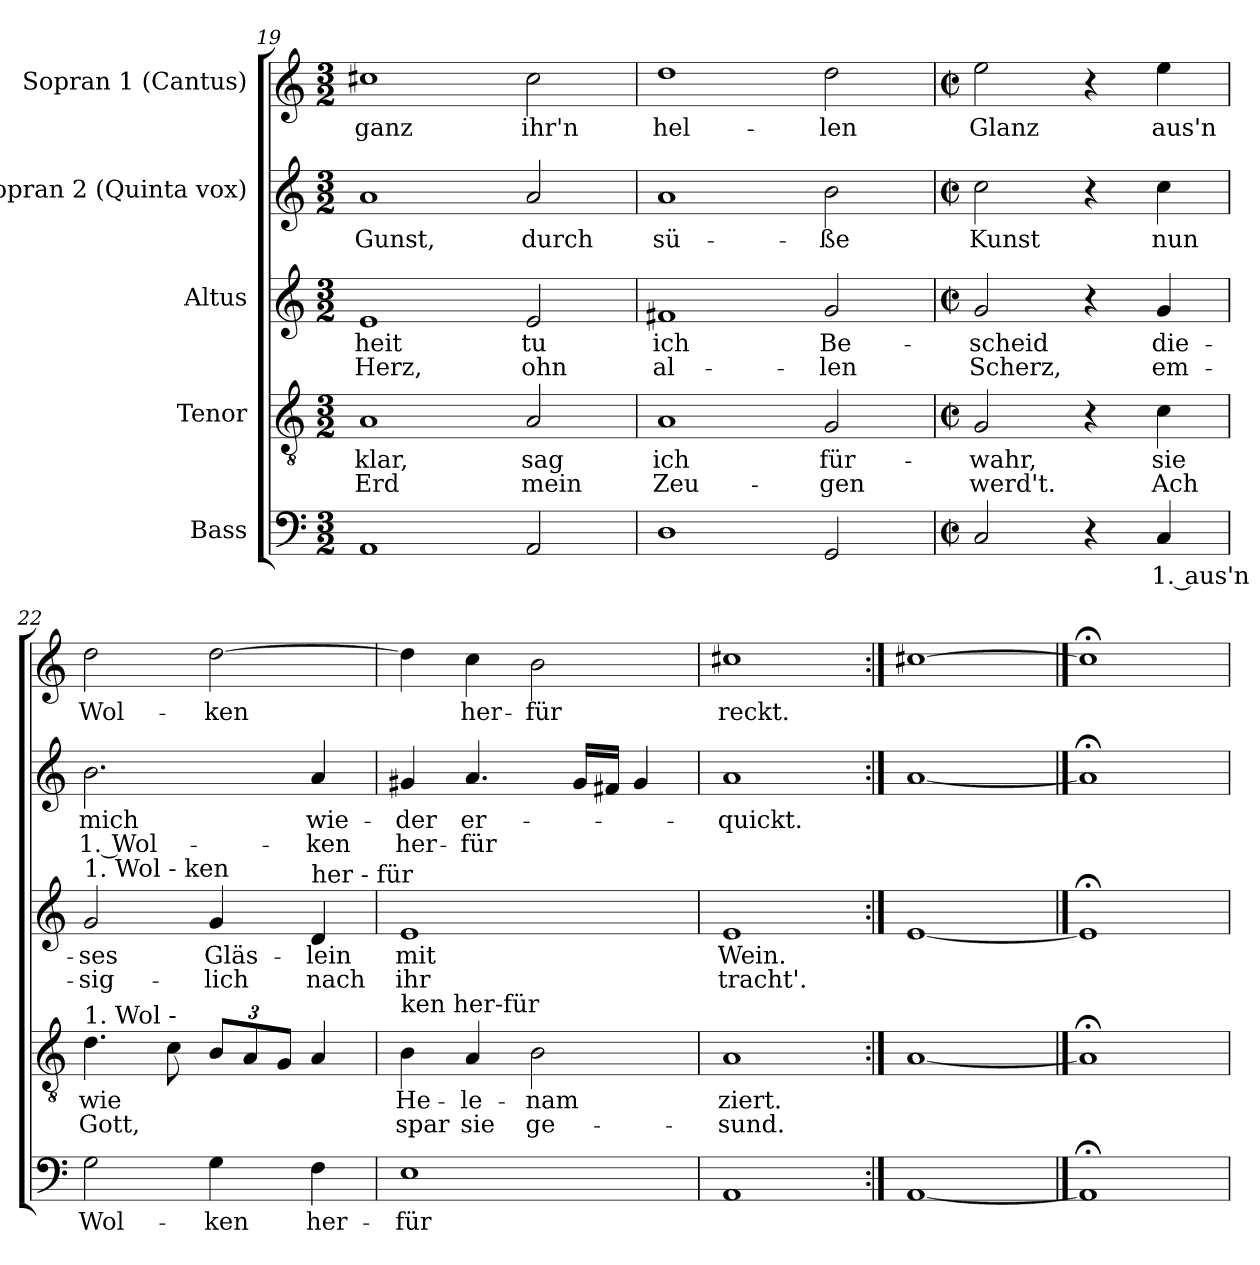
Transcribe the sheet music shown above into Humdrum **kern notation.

**kern	**text	**kern	**text	**text	**kern	**text	**text	**kern	**text	**text	**kern	**text
*part5	*part5	*part4	*part4	*part4	*part3	*part3	*part3	*part2	*part2	*part2	*part1	*part1
*staff5	*staff5	*staff4	*staff4	*staff4	*staff3	*staff3	*staff3	*staff2	*staff2	*staff2	*staff1	*staff1
*I"Bass	*	*I"Tenor	*	*	*I"Altus	*	*	*I"Sopran 2 (Quinta vox)	*	*	*I"Sopran 1 (Cantus)	*
*clefF4	*	*clefGv2	*	*	*clefG2	*	*	*clefG2	*	*	*clefG2	*
*k[]	*	*k[]	*	*	*k[]	*	*	*k[]	*	*	*k[]	*
*M3/2	*	*M3/2	*	*	*M3/2	*	*	*M3/2	*	*	*M3/2	*
=19	=19	=19	=19	=19	=19	=19	=19	=19	=19	=19	=19	=19
1AA	.	1A	klar,	Erd	1e	-heit	Herz,	1a	Gunst,	.	1cc#X	ganz
2AA/	.	2A/	sag	mein	2e/	tu	ohn	2a/	durch	.	2cc#\	ihr'n
=20	=20	=20	=20	=20	=20	=20	=20	=20	=20	=20	=20	=20
1D	.	1A	ich	Zeu-	1f#X	ich	al-	1a	sü-	.	1dd	hel-
2GG/	.	2G/	für-	-gen	2g/	Be-	-len	2b\	-ße	.	2dd\	-len
=21	=21	=21	=21	=21	=21	=21	=21	=21	=21	=21	=21	=21
*M2/2	*	*M2/2	*	*	*M2/2	*	*	*M2/2	*	*	*M2/2	*
*met(c|)	*	*met(c|)	*	*	*met(c|)	*	*	*met(c|)	*	*	*met(c|)	*
2C/	.	2G/	-wahr,	werd't.	2g/	-scheid	Scherz,	2cc\	Kunst	.	2ee\	Glanz
4r	.	4r	.	.	4r	.	.	4r	.	.	4r	.
4C/	1. aus'n	4c\	sie	Ach	4g/	die-	em-	4cc\	nun	.	4ee\	aus'n
=22	=22	=22	=22	=22	=22	=22	=22	=22	=22	=22	=22	=22
!	!	!	!	!	!LO:TX:a:t=1. Wol -  ken	!	!	!	!	!	!	!
!	!	!LO:TX:a:t=1. Wol -	!	!	!	!	!	!	!	!	!	!
2G\	Wol-	4.d\	wie	Gott,	2g/	-ses	-sig-	2.b\	mich	1. Wol-	2dd\	Wol-
.	.	8c\	.	.	.	.	.	.	.	.	.	.
*	*	*Xbrackettup	*	*	*	*	*	*	*	*	*	*
4G\	-ken	12B/L	.	.	4g/	Gläs-	-lich	.	.	.	[2dd\	-ken
.	.	12A/	.	.	.	.	.	.	.	.	.	.
.	.	12G/J	.	.	.	.	.	.	.	.	.	.
!	!	!	!	!	!LO:TX:a:t=her  - für	!	!	!	!	!	!	!
4F\	her-	4A/	.	.	4d/	-lein	nach	4a/	wie-	-ken	.	.
=23	=23	=23	=23	=23	=23	=23	=23	=23	=23	=23	=23	=23
!	!	!LO:TX:a:t=ken her-für	!	!	!	!	!	!	!	!	!	!
1E	-für	4B\	He-	spar	1e	mit	ihr	4g#X/	-der	her-	4dd\]	.
.	.	4A/	-le-	sie	.	.	.	4.a/	-er-	-für	4cc\	her-
.	.	2B\	-nam	ge-	.	.	.	.	.	.	2b\	-für
.	.	.	.	.	.	.	.	16g#/LL	.	.	.	.
.	.	.	.	.	.	.	.	16f#X/JJ	.	.	.	.
.	.	.	.	.	.	.	.	4g#/	.	.	.	.
=24	=24	=24	=24	=24	=24	=24	=24	=24	=24	=24	=24	=24
1AA	.	1A	ziert.	-sund.	1e	Wein.	tracht'.	1a	-quickt.	.	1cc#X	reckt.
=25:|!	=25:|!	=25:|!	=25:|!	=25:|!	=25:|!	=25:|!	=25:|!	=25:|!	=25:|!	=25:|!	=25:|!	=25:|!
[1AA	.	[1A	.	.	[1e	.	.	[1a	.	.	[1cc#X	.
==26	==26	==26	==26	==26	==26	==26	==26	==26	==26	==26	==26	==26
1AA;<]	.	1A;<]	.	.	1e;<]	.	.	1a;<]	.	.	1cc#;<]	.
=	=	=	=	=	=	=	=	=	=	=	=	=
*-	*-	*-	*-	*-	*-	*-	*-	*-	*-	*-	*-	*-
